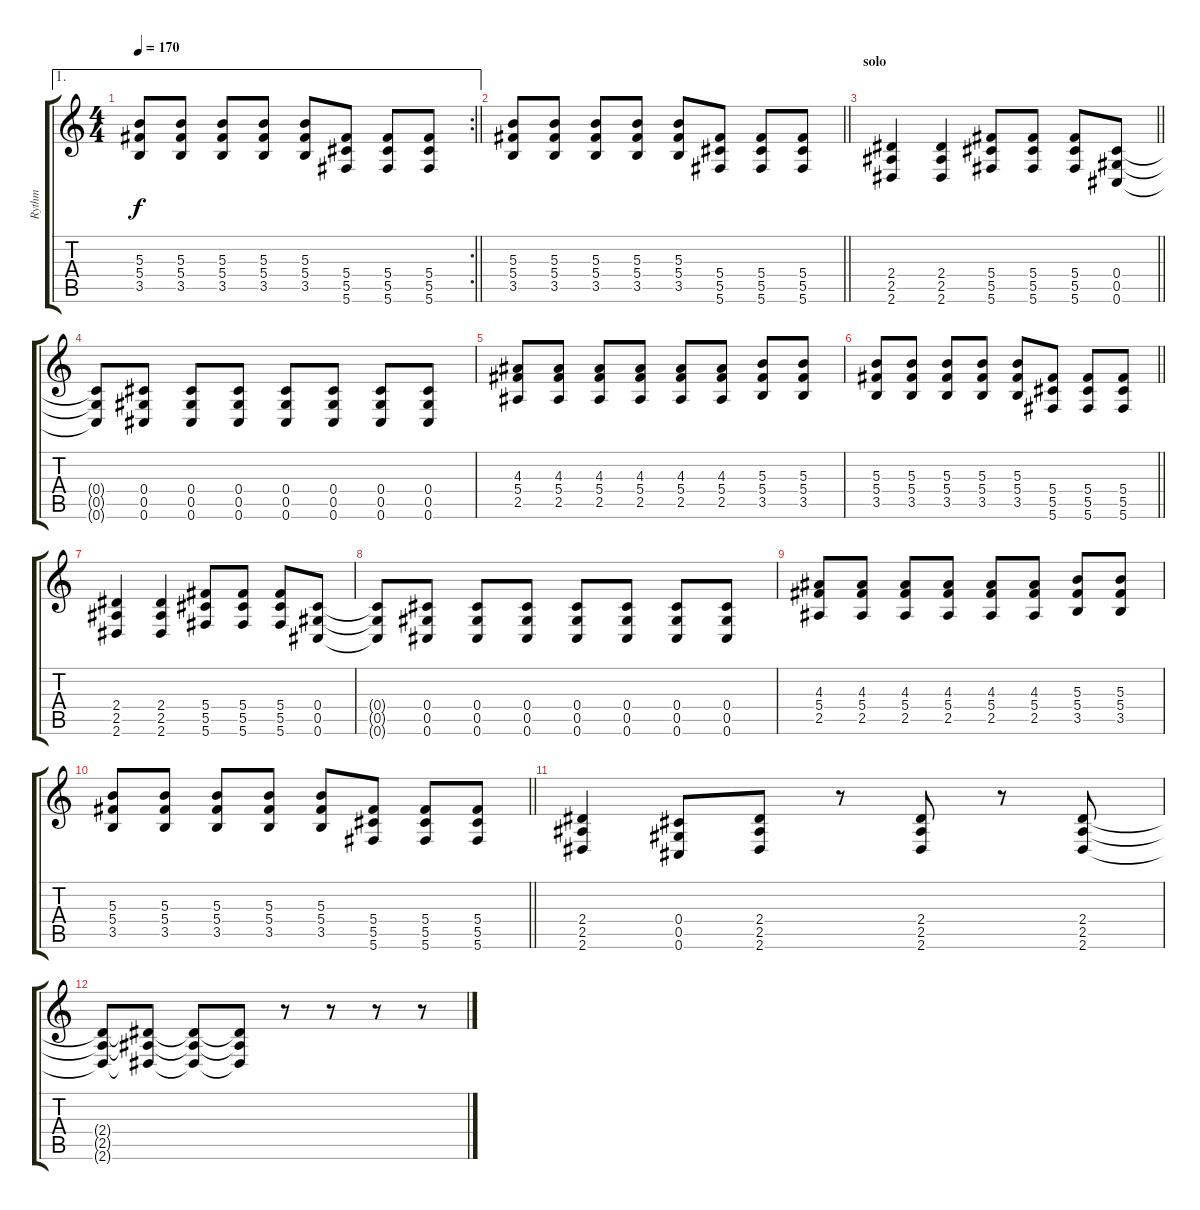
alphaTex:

\track ("Rythm" "Rythm") {instrument overdrivenguitar}
\staff {score tabs}
\tuning (Eb4 Bb3 Gb3 Db3 Ab2 Db2) {hide}
\ae 1
\rc 2
\ts (4 4)
\tempo 170
\clef g2
\barLineRight lightlight
\ks c
(5.3 5.4 3.5).8{dy f} (5.3 5.4 3.5).8 (5.3 5.4 3.5).8 (5.3 5.4 3.5).8 (5.3 5.4 3.5).8 (5.4 5.5 5.6).8 (5.4 5.5 5.6).8 (5.4 5.5 5.6).8 |
\barLineRight lightlight
(5.3 5.4 3.5).8 (5.3 5.4 3.5).8 (5.3 5.4 3.5).8 (5.3 5.4 3.5).8 (5.3 5.4 3.5).8 (5.4 5.5 5.6).8 (5.4 5.5 5.6).8 (5.4 5.5 5.6).8 |
\section ("" "solo")
\barLineRight lightlight
(2.4 2.5 2.6).4 (2.4 2.5 2.6).4 (5.4 5.5 5.6).8 (5.4 5.5 5.6).8 (5.4 5.5 5.6).8 (0.4 0.5 0.6).8 |
(0.4{t} 0.5{t} 0.6{t}).8 (0.4 0.5 0.6).8 (0.4 0.5 0.6).8 (0.4 0.5 0.6).8 (0.4 0.5 0.6).8 (0.4 0.5 0.6).8 (0.4 0.5 0.6).8 (0.4 0.5 0.6).8 |
(4.3 5.4 2.5).8 (4.3 5.4 2.5).8 (4.3 5.4 2.5).8 (4.3 5.4 2.5).8 (4.3 5.4 2.5).8 (4.3 5.4 2.5).8 (5.3 5.4 3.5).8 (5.3 5.4 3.5).8 |
\barLineRight lightlight
(5.3 5.4 3.5).8 (5.3 5.4 3.5).8 (5.3 5.4 3.5).8 (5.3 5.4 3.5).8 (5.3 5.4 3.5).8 (5.4 5.5 5.6).8 (5.4 5.5 5.6).8 (5.4 5.5 5.6).8 |
(2.4 2.5 2.6).4 (2.4 2.5 2.6).4 (5.4 5.5 5.6).8 (5.4 5.5 5.6).8 (5.4 5.5 5.6).8 (0.4 0.5 0.6).8 |
(0.4{t} 0.5{t} 0.6{t}).8 (0.4 0.5 0.6).8 (0.4 0.5 0.6).8 (0.4 0.5 0.6).8 (0.4 0.5 0.6).8 (0.4 0.5 0.6).8 (0.4 0.5 0.6).8 (0.4 0.5 0.6).8 |
(4.3 5.4 2.5).8 (4.3 5.4 2.5).8 (4.3 5.4 2.5).8 (4.3 5.4 2.5).8 (4.3 5.4 2.5).8 (4.3 5.4 2.5).8 (5.3 5.4 3.5).8 (5.3 5.4 3.5).8 |
\barLineRight lightlight
(5.3 5.4 3.5).8 (5.3 5.4 3.5).8 (5.3 5.4 3.5).8 (5.3 5.4 3.5).8 (5.3 5.4 3.5).8 (5.4 5.5 5.6).8 (5.4 5.5 5.6).8 (5.4 5.5 5.6).8 |
(2.4 2.5 2.6).4 (0.4 0.5 0.6).8 (2.4 2.5 2.6).8 r.8 (2.4 2.5 2.6).8 r.8 (2.4 2.5 2.6).8 |
(2.4{t} 2.5{t} 2.6{t}).8 (2.4{t} 2.5{t} 2.6{t}).8 (2.4{t} 2.5{t} 2.6{t}).8 (2.4{t} 2.5{t} 2.6{t}).8 r.8 r.8 r.8 r.8
